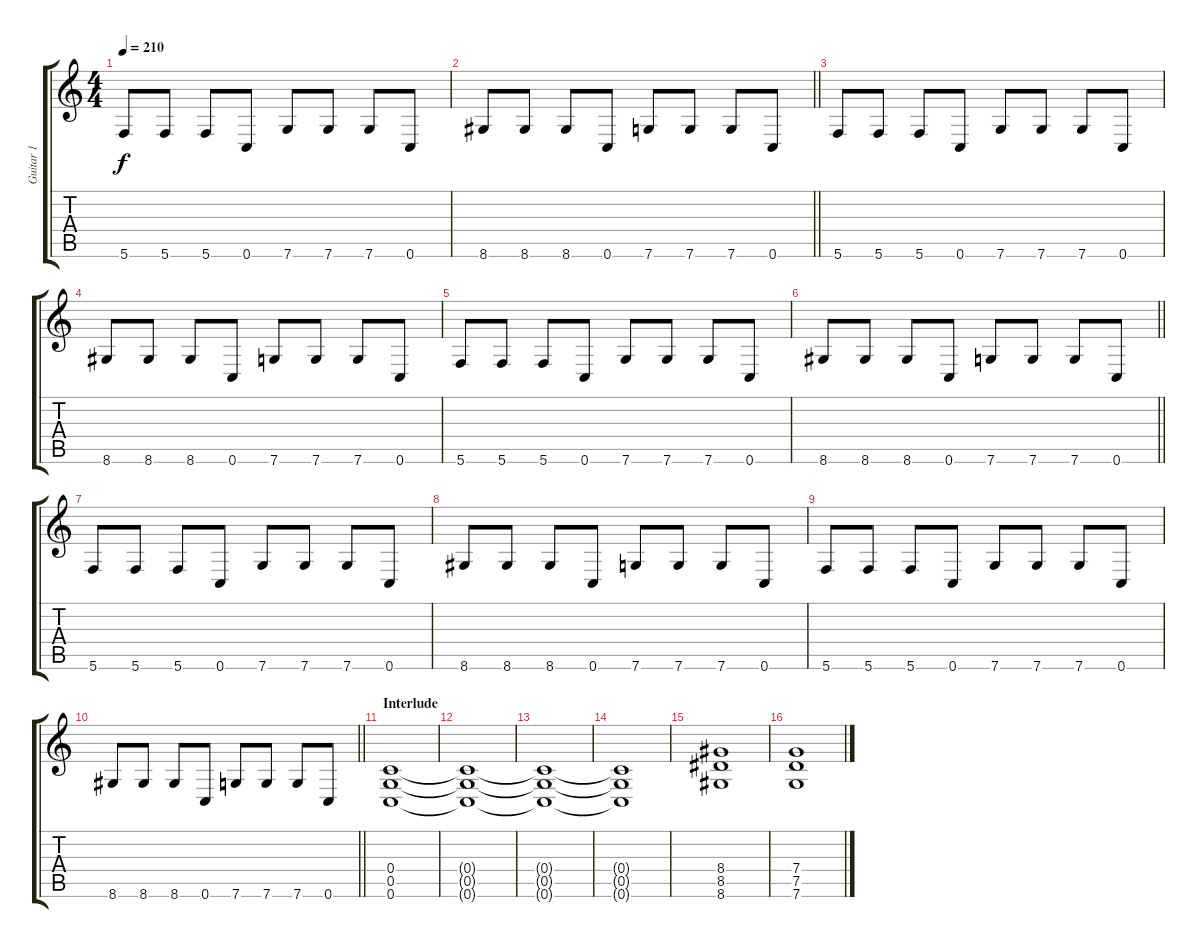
\track ("Guitar 1" "Guitar 1") {instrument overdrivenguitar}
\staff {score tabs}
\tuning (D4 A3 F3 C3 G2 C2) {hide}
\ts (4 4)
\tempo 210
\clef g2
\ks c
5.6.8{dy f} 5.6.8 5.6.8 0.6.8 7.6.8 7.6.8 7.6.8 0.6.8 |
\barLineRight lightlight
8.6.8 8.6.8 8.6.8 0.6.8 7.6.8 7.6.8 7.6.8 0.6.8 |
5.6.8 5.6.8 5.6.8 0.6.8 7.6.8 7.6.8 7.6.8 0.6.8 |
8.6.8 8.6.8 8.6.8 0.6.8 7.6.8 7.6.8 7.6.8 0.6.8 |
5.6.8 5.6.8 5.6.8 0.6.8 7.6.8 7.6.8 7.6.8 0.6.8 |
\barLineRight lightlight
8.6.8 8.6.8 8.6.8 0.6.8 7.6.8 7.6.8 7.6.8 0.6.8 |
5.6.8 5.6.8 5.6.8 0.6.8 7.6.8 7.6.8 7.6.8 0.6.8 |
8.6.8 8.6.8 8.6.8 0.6.8 7.6.8 7.6.8 7.6.8 0.6.8 |
5.6.8 5.6.8 5.6.8 0.6.8 7.6.8 7.6.8 7.6.8 0.6.8 |
\barLineRight lightlight
8.6.8 8.6.8 8.6.8 0.6.8 7.6.8 7.6.8 7.6.8 0.6.8 |
\section ("" "Interlude")
(0.4 0.5 0.6).1 |
(0.4{t} 0.5{t} 0.6{t}).1 |
(0.4{t} 0.5{t} 0.6{t}).1 |
(0.4{t} 0.5{t} 0.6{t}).1 |
(8.4 8.5 8.6).1 |
(7.4 7.5 7.6).1
